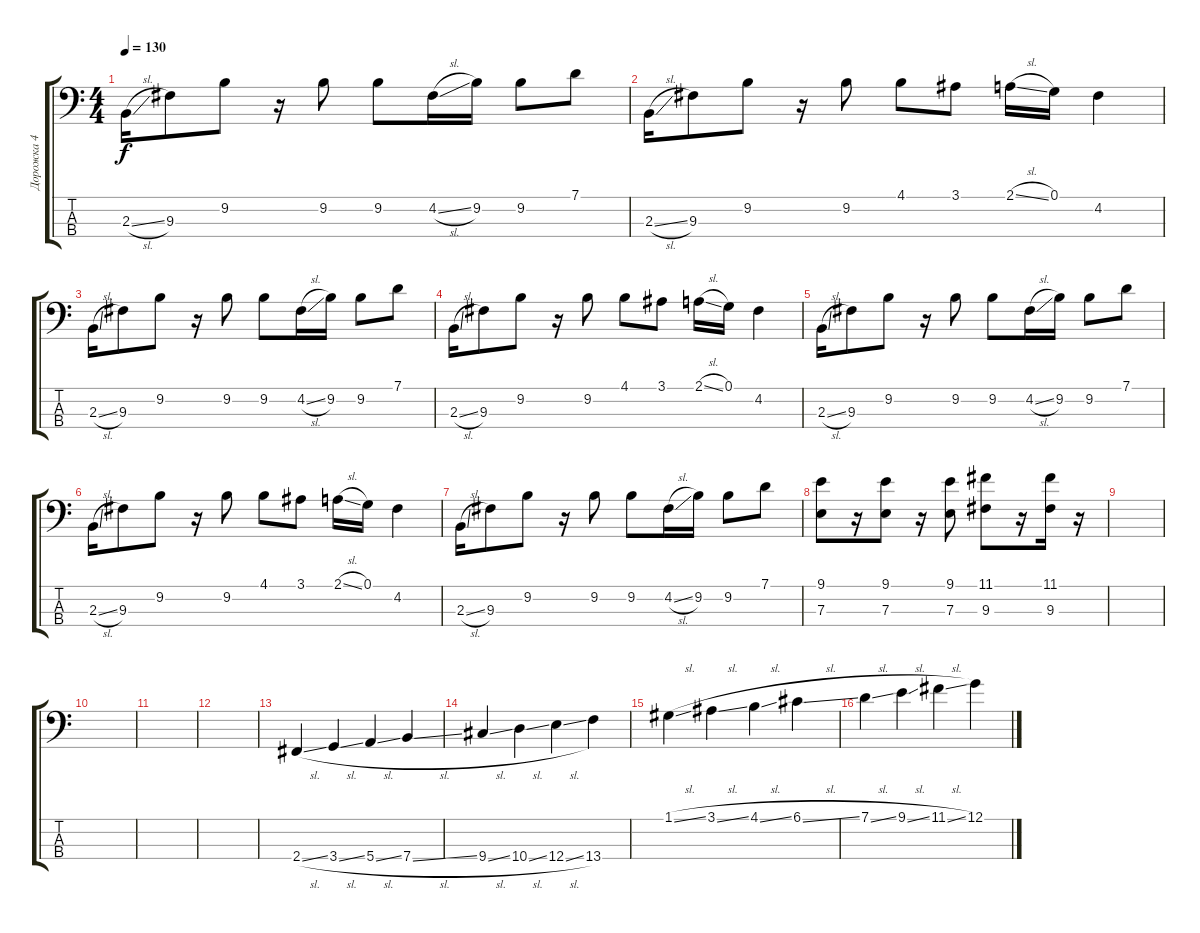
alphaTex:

\track ("Дорожка 4" "Дорожка 4") {solo instrument electricbassfinger}
\staff {score tabs}
\tuning (G2 D2 A1 E1) {hide}
\ts (4 4)
\tempo 130
\clef f4
\ks c
2.3{sl}.16{dy f} 9.3.8 9.2.8 r.16 9.2.8 9.2.8 4.2{sl}.16 9.2.16 9.2.8 7.1.8 |
2.3{sl}.16 9.3.8 9.2.8 r.16 9.2.8 4.1.8 3.1.8 2.1{sl}.16 0.1.16 4.2.4 |
2.3{sl}.16 9.3.8 9.2.8 r.16 9.2.8 9.2.8 4.2{sl}.16 9.2.16 9.2.8 7.1.8 |
2.3{sl}.16 9.3.8 9.2.8 r.16 9.2.8 4.1.8 3.1.8 2.1{sl}.16 0.1.16 4.2.4 |
2.3{sl}.16 9.3.8 9.2.8 r.16 9.2.8 9.2.8 4.2{sl}.16 9.2.16 9.2.8 7.1.8 |
2.3{sl}.16 9.3.8 9.2.8 r.16 9.2.8 4.1.8 3.1.8 2.1{sl}.16 0.1.16 4.2.4 |
2.3{sl}.16 9.3.8 9.2.8 r.16 9.2.8 9.2.8 4.2{sl}.16 9.2.16 9.2.8 7.1.8 |
(9.1 7.3).8 r.16 (9.1 7.3).8 r.16 (9.1 7.3).8 (11.1 9.3).8 r.16 (11.1 9.3).16 r.16 |
|
|
|
|
2.4{sl}.4 3.4{sl}.4 5.4{sl}.4 7.4{sl}.4 |
9.4{sl}.4 10.4{sl}.4 12.4{sl}.4 13.4.4 |
1.1{sl}.4 3.1{sl}.4 4.1{sl}.4 6.1{sl}.4 |
7.1{sl}.4 9.1{sl}.4 11.1{sl}.4 12.1.4
